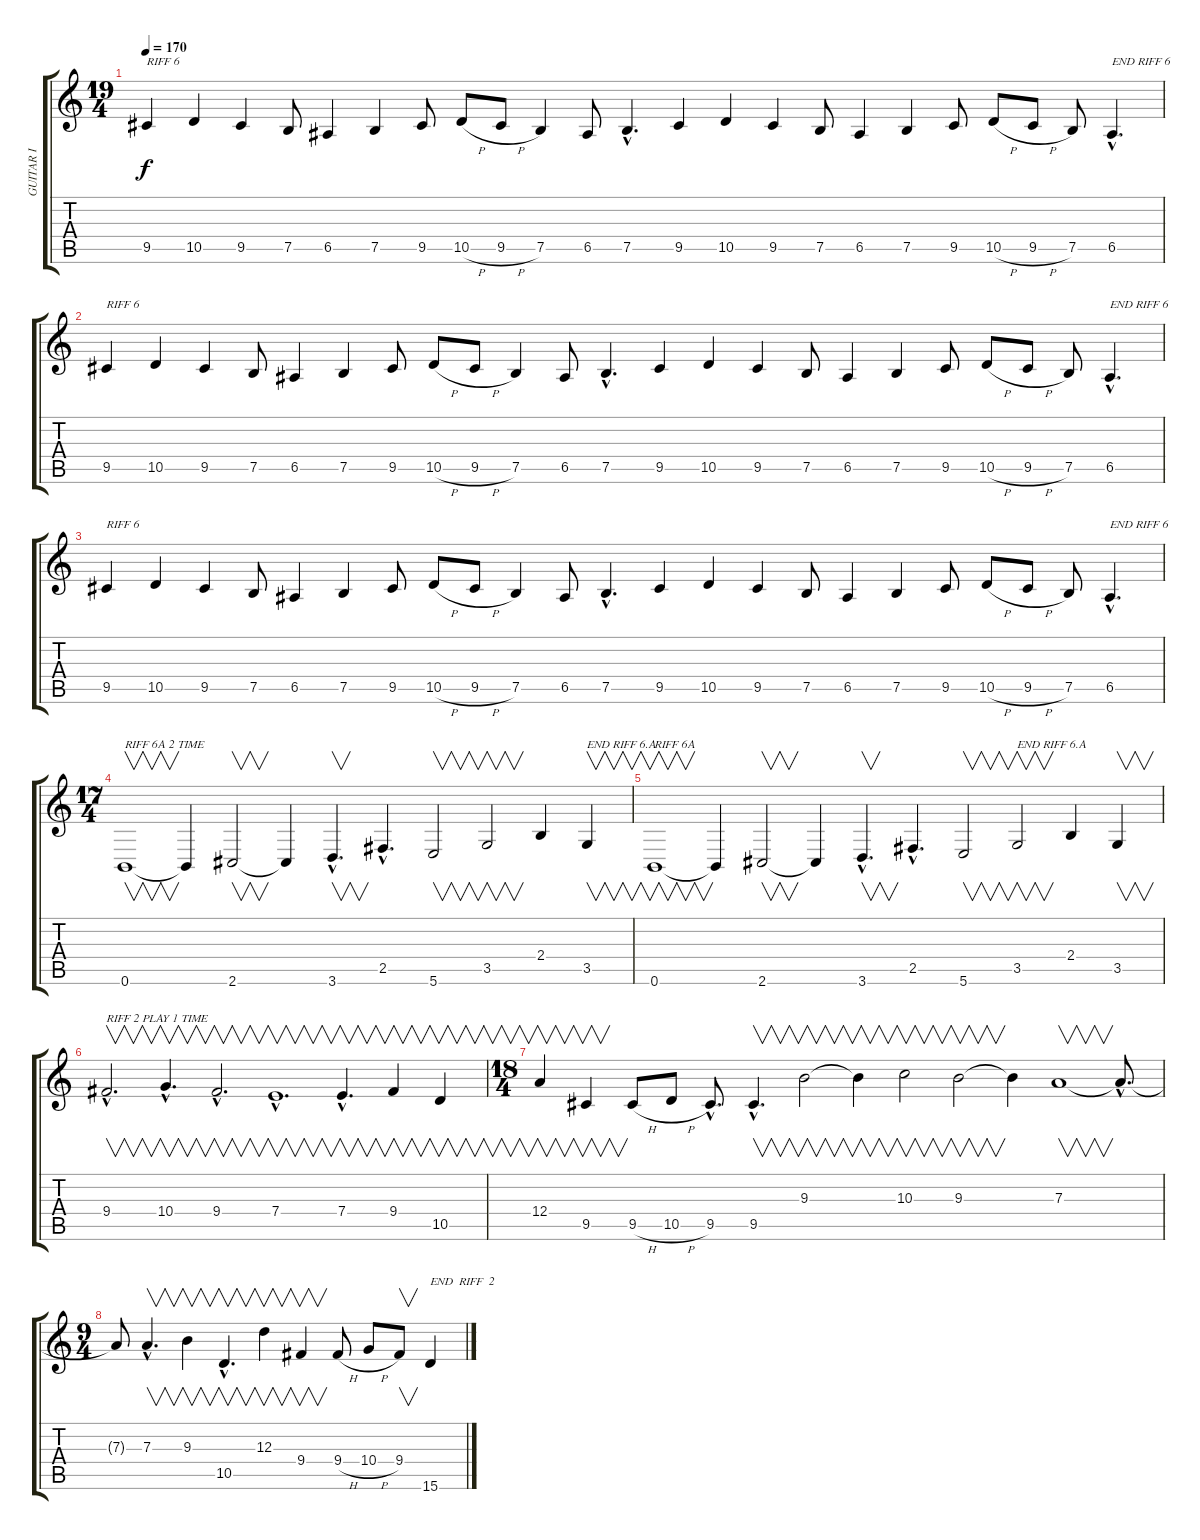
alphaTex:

\track ("GUITAR I" "GUITAR I") {instrument distortionguitar}
\staff {score tabs}
\tuning (B3 Gb3 D3 A2 E2 B1) {hide}
\ts (19 4)
\tempo 170
\clef g2
\ks c
9.5.4{txt "RIFF 6    " dy f} 10.5.4 9.5.4 7.5.8 6.5.4 7.5.4 9.5.8 10.5{h}.8 9.5{h}.8 7.5.4 6.5.8 7.5{hac}.4{d} 9.5.4 10.5.4 9.5.4 7.5.8 6.5.4 7.5.4 9.5.8 10.5{h}.8 9.5{h}.8 7.5.8 6.5{hac}.4{d txt "END RIFF 6"} |
9.5.4{txt "RIFF 6    "} 10.5.4 9.5.4 7.5.8 6.5.4 7.5.4 9.5.8 10.5{h}.8 9.5{h}.8 7.5.4 6.5.8 7.5{hac}.4{d} 9.5.4 10.5.4 9.5.4 7.5.8 6.5.4 7.5.4 9.5.8 10.5{h}.8 9.5{h}.8 7.5.8 6.5{hac}.4{d txt "END RIFF 6"} |
9.5.4{txt "RIFF 6    "} 10.5.4 9.5.4 7.5.8 6.5.4 7.5.4 9.5.8 10.5{h}.8 9.5{h}.8 7.5.4 6.5.8 7.5{hac}.4{d} 9.5.4 10.5.4 9.5.4 7.5.8 6.5.4 7.5.4 9.5.8 10.5{h}.8 9.5{h}.8 7.5.8 6.5{hac}.4{d txt "END RIFF 6"} |
\ts (17 4)
0.6.1{v txt "RIFF 6A 2 TIME"} 0.6{t}.4 2.6.2{v} 2.6{t}.4 3.6{hac}.4{v d} 2.5{hac}.4{d} 5.6.2{v} 3.5.2{v} 2.4.4 3.5.4{v txt "END RIFF 6.A"} |
0.6.1{v txt "RIFF 6A "} 0.6{t}.4 2.6.2{v} 2.6{t}.4 3.6{hac}.4{v d} 2.5{hac}.4{d} 5.6.2{v} 3.5.2{v txt "END RIFF 6.A"} 2.4.4 3.5.4{v} |
9.4{hac}.2{v d txt "RIFF 2 PLAY 1 TIME "} 10.4{hac}.4{v d} 9.4{hac}.2{v d} 7.4{hac}.1{v d} 7.4{hac}.4{v d} 9.4.4{v} 10.5.4{v} |
\ts (18 4)
12.4.4{v} 9.5.4{v} 9.5{h}.8 10.5{h}.8 9.5{hac}.8{d} 9.5{hac}.4{v d} 9.3.2{v} 9.3{t}.4{v} 10.3.2{v} 9.3.2{v} 9.3{t}.4 7.3.1{v} 7.3{hac t}.8{d} |
\ts (9 4)
7.3{t}.8 7.3{hac}.4{v d} 9.3.4{v} 10.5{hac}.4{v d} 12.3.4{v} 9.4.4{v} 9.4{h}.8 10.4{h}.8 9.4.8{v} 15.6.4{txt "END  RIFF  2"}
